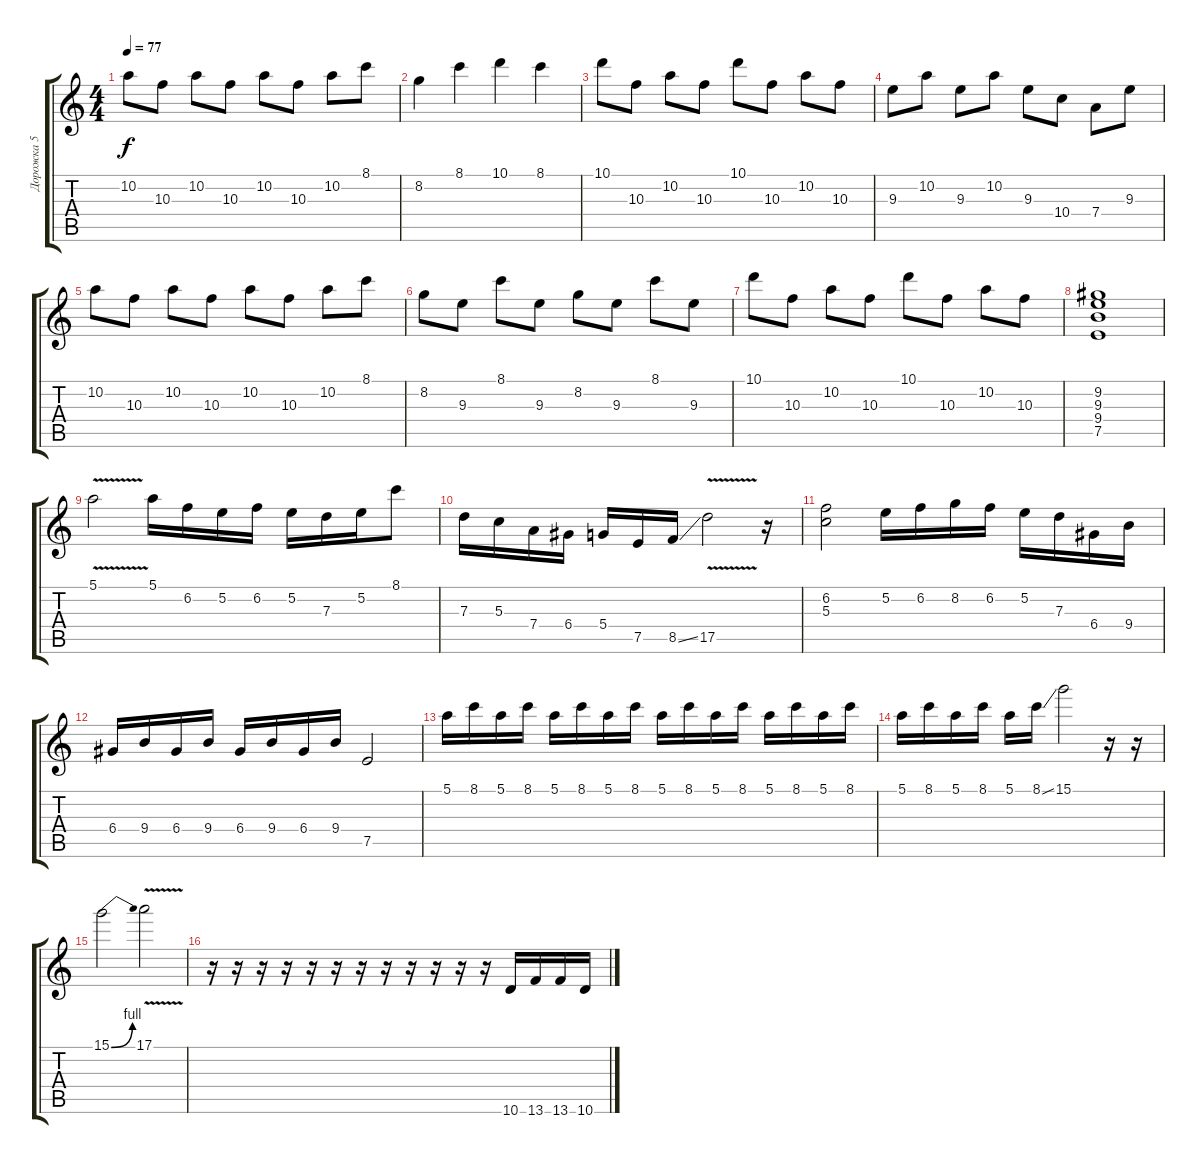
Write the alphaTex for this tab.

\track ("Дорожка 5" "Дорожка 5") {instrument overdrivenguitar}
\staff {score tabs}
\tuning (E4 B3 G3 D3 A2 E2) {hide}
\ts (4 4)
\tempo 77
\clef g2
\ks c
10.2.8{dy f} 10.3.8 10.2.8 10.3.8 10.2.8 10.3.8 10.2.8 8.1.8 |
8.2.4 8.1.4 10.1.4 8.1.4 |
10.1.8 10.3.8 10.2.8 10.3.8 10.1.8 10.3.8 10.2.8 10.3.8 |
9.3.8 10.2.8 9.3.8 10.2.8 9.3.8 10.4.8 7.4.8 9.3.8 |
10.2.8 10.3.8 10.2.8 10.3.8 10.2.8 10.3.8 10.2.8 8.1.8 |
8.2.8 9.3.8 8.1.8 9.3.8 8.2.8 9.3.8 8.1.8 9.3.8 |
10.1.8 10.3.8 10.2.8 10.3.8 10.1.8 10.3.8 10.2.8 10.3.8 |
(9.2 9.3 9.4 7.5).1 |
5.1{v}.2 5.1.16 6.2.16 5.2.16 6.2.16 5.2.16 7.3.16 5.2.16 8.1.8 |
7.3.16 5.3.16 7.4.16 6.4.16 5.4.16 7.5.16 8.5{ss}.16 17.5{v}.2 r.16 |
(6.2 5.3).2 5.2.16 6.2.16 8.2.16 6.2.16 5.2.16 7.3.16 6.4.16 9.4.16 |
6.4.16 9.4.16 6.4.16 9.4.16 6.4.16 9.4.16 6.4.16 9.4.16 7.5.2 |
5.1.16 8.1.16 5.1.16 8.1.16 5.1.16 8.1.16 5.1.16 8.1.16 5.1.16 8.1.16 5.1.16 8.1.16 5.1.16 8.1.16 5.1.16 8.1.16 |
5.1.16 8.1.16 5.1.16 8.1.16 5.1.16 8.1{ss}.16 15.1.2 r.16 r.16 |
15.1{be (bend 0 0 60 4)}.2 17.1{v}.2 |
r.16 r.16 r.16 r.16 r.16 r.16 r.16 r.16 r.16 r.16 r.16 r.16 10.6.16 13.6.16 13.6.16 10.6.16
